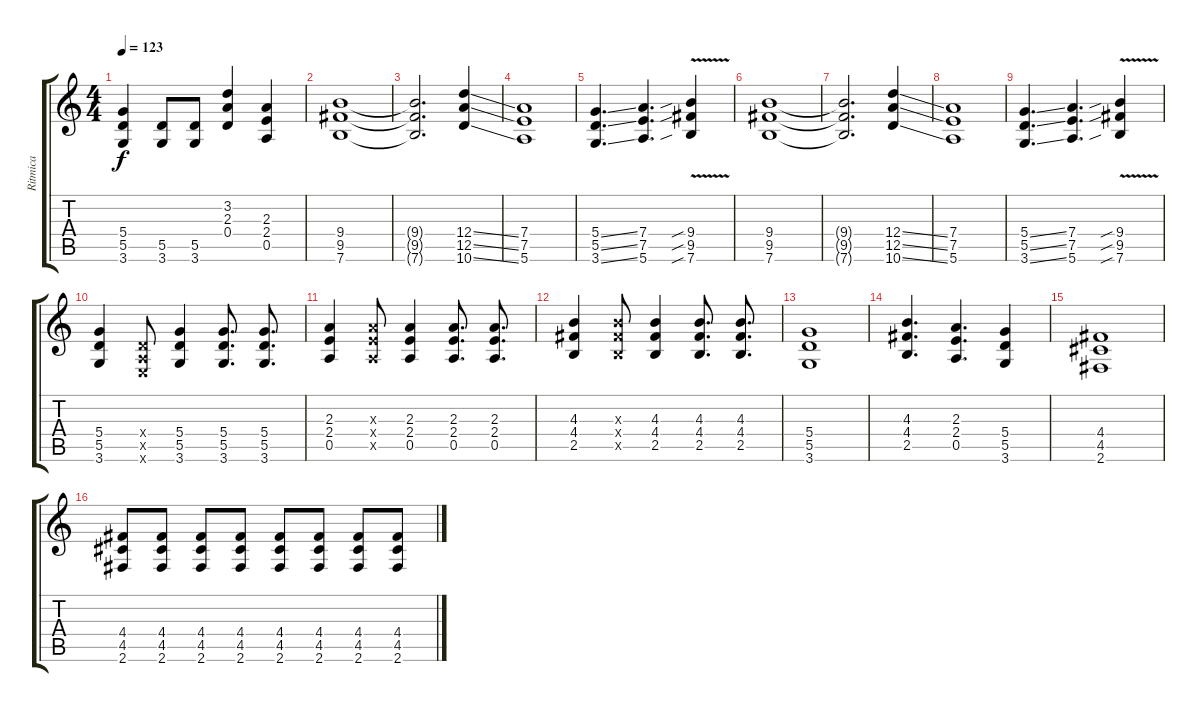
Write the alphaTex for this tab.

\track ("Ritmica" "Ritmica") {instrument overdrivenguitar}
\staff {score tabs}
\tuning (E4 B3 G3 D3 A2 E2) {hide}
\ts (4 4)
\tempo 123
\clef g2
\ks c
(5.4 5.5 3.6).4{dy f} (5.5 3.6).8 (5.5 3.6).8 (3.2 2.3 0.4).4 (2.3 2.4 0.5).4 |
(9.4 9.5 7.6).1 |
(9.4{t} 9.5{t} 7.6{t}).2{d} (12.4{ss} 12.5{ss} 10.6{ss}).4 |
(7.4 7.5 5.6).1 |
(5.4{ss} 5.5{ss} 3.6{ss}).4{d} (7.4 7.5 5.6).4{d} (9.4{v sib} 9.5{sib} 7.6{sib}).4 |
(9.4 9.5 7.6).1 |
(9.4{t} 9.5{t} 7.6{t}).2{d} (12.4{ss} 12.5{ss} 10.6{ss}).4 |
(7.4 7.5 5.6).1 |
(5.4{ss} 5.5{ss} 3.6{ss}).4{d} (7.4 7.5 5.6).4{d} (9.4{v sib} 9.5{sib} 7.6{sib}).4 |
(5.4 5.5 3.6).4 (0.4{x} 0.5{x} 0.6{x}).8 (5.4 5.5 3.6).4 (5.4 5.5 3.6).8{d} (5.4 5.5 3.6).8{d} |
(2.3 2.4 0.5).4 (2.3{x} 2.4{x} 0.5{x}).8 (2.3 2.4 0.5).4 (2.3 2.4 0.5).8{d} (2.3 2.4 0.5).8{d} |
(4.3 4.4 2.5).4 (4.3{x} 4.4{x} 2.5{x}).8 (4.3 4.4 2.5).4 (4.3 4.4 2.5).8{d} (4.3 4.4 2.5).8{d} |
(5.4 5.5 3.6).1 |
(4.3 4.4 2.5).4{d} (2.3 2.4 0.5).4{d} (5.4 5.5 3.6).4 |
(4.4 4.5 2.6).1 |
(4.4 4.5 2.6).8 (4.4 4.5 2.6).8 (4.4 4.5 2.6).8 (4.4 4.5 2.6).8 (4.4 4.5 2.6).8 (4.4 4.5 2.6).8 (4.4 4.5 2.6).8 (4.4 4.5 2.6).8
